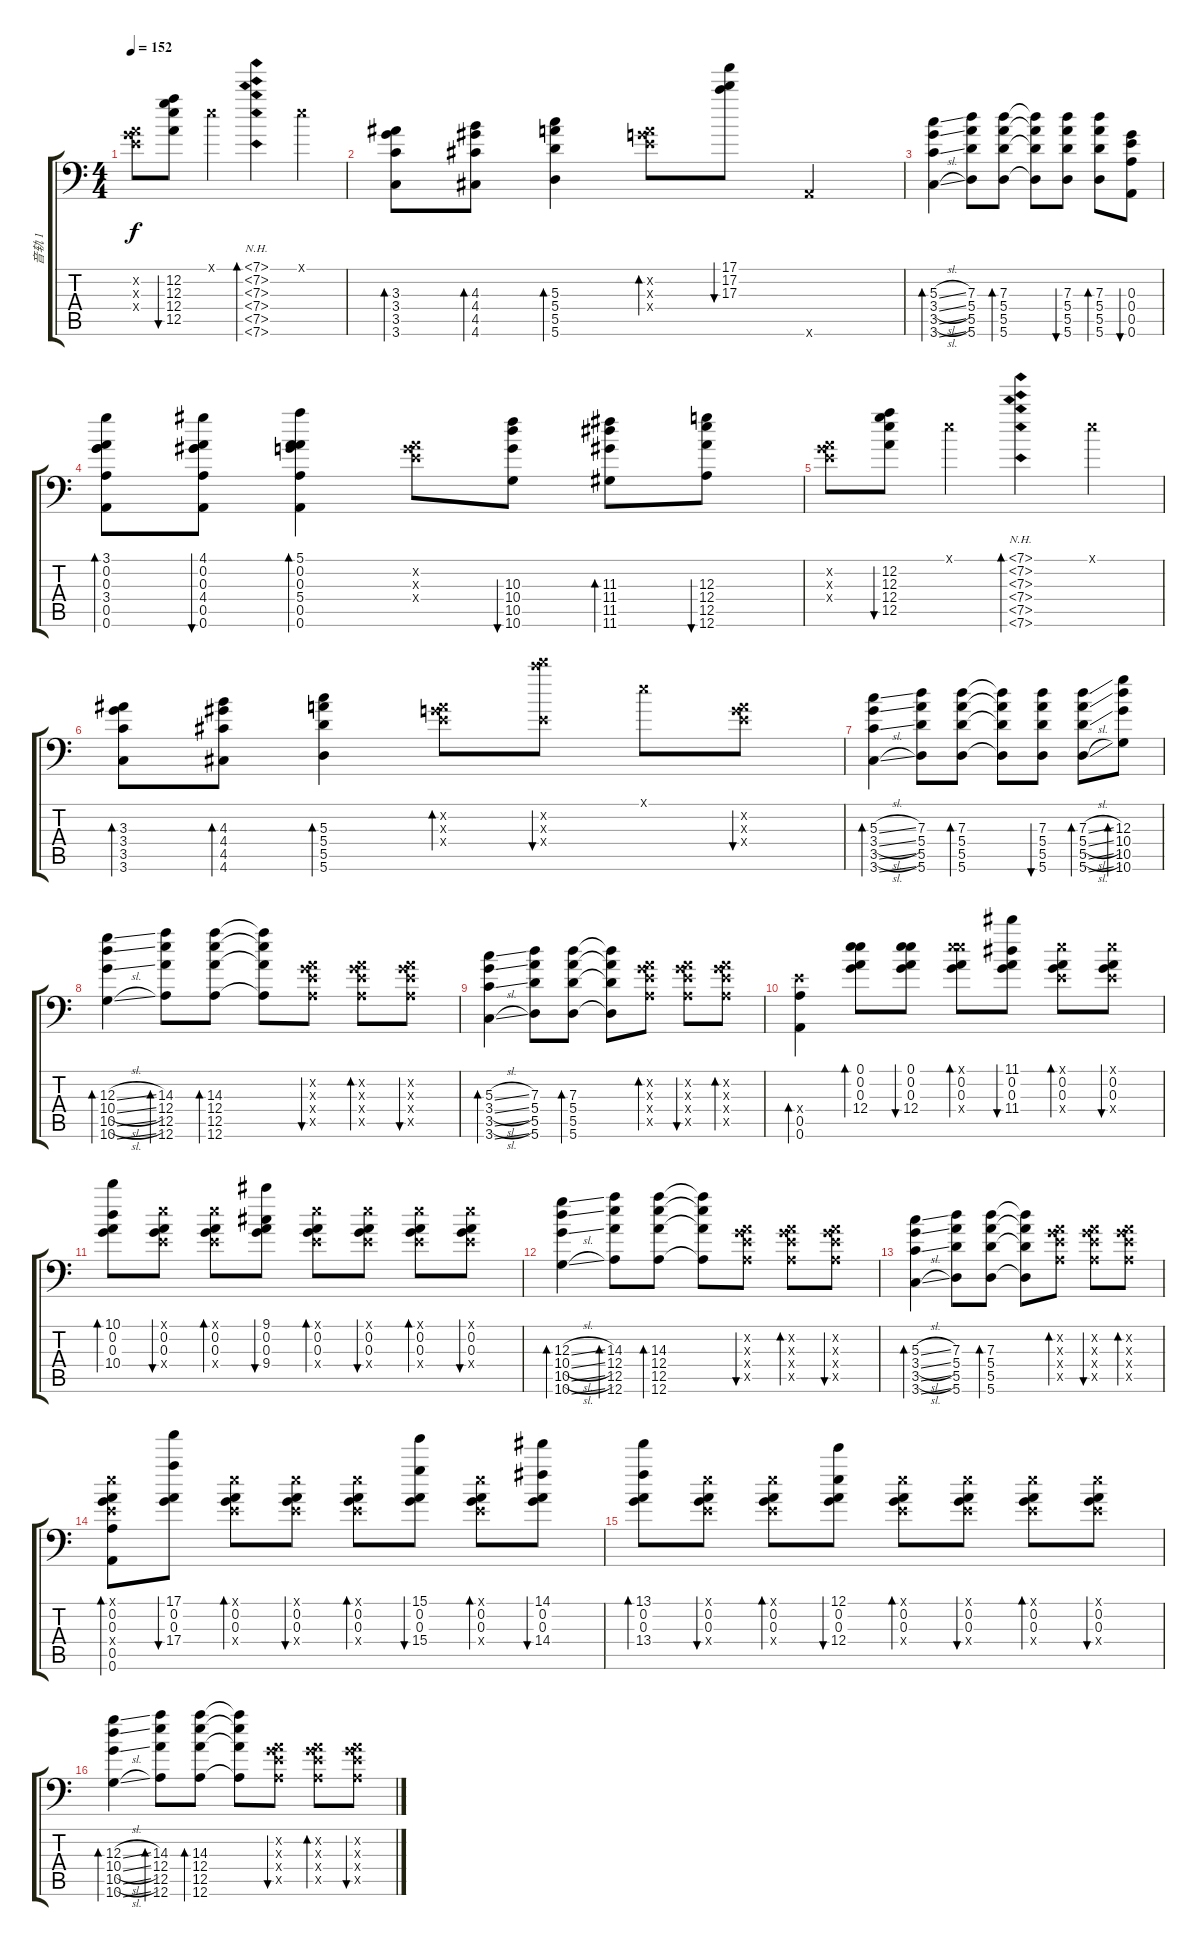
\track ("音轨 1" "音轨 1") {instrument acousticguitarsteel}
\staff {score tabs}
\tuning (E4 A3 G3 E3 A2 A1) {hide}
\ts (4 4)
\tempo 152
\clef f4
\ks c
(0.2{x} 0.3{x} 0.4{x}).8{dy f} (12.2 12.3 12.4 12.5).8{bu 120} 0.1{x}.4 (7.1{nh} 7.2{nh} 7.3{nh} 7.4{nh} 7.5{nh} 7.6{nh}).4{bd 480} 0.1{x}.4 |
(3.3 3.4 3.5 3.6).8{bd 60} (4.3 4.4 4.5 4.6).8{bd 60} (5.3 5.4 5.5 5.6).4{bd 60} (0.2{x} 0.3{x} 0.4{x}).8{bd 60} (17.1 17.2 17.3).8{bu 60} 0.6{x}.4 |
(5.3{sl} 3.4{sl} 3.5{sl} 3.6{sl}).4{bd 60} (7.3 5.4 5.5 5.6).8 (7.3 5.4 5.5 5.6).8{bd 60} (7.3{t} 5.4{t} 5.5{t} 5.6{t}).8 (7.3 5.4 5.5 5.6).8{bu 60} (7.3 5.4 5.5 5.6).8{bd 60} (0.3 0.4 0.5 0.6).8{bu 60} |
(3.1 0.2 0.3 3.4 0.5 0.6).8{bd 60} (4.1 0.2 0.3 4.4 0.5 0.6).8{bu 60} (5.1 0.2 0.3 5.4 0.5 0.6).4{bd 60} (0.2{x} 0.3{x} 0.4{x}).8 (10.3 10.4 10.5 10.6).8{bu 60} (11.3 11.4 11.5 11.6).8{bd 60} (12.3 12.4 12.5 12.6).8{bu 60} |
(0.2{x} 0.3{x} 0.4{x}).8 (12.2 12.3 12.4 12.5).8{bu 120} 0.1{x}.4 (7.1{nh} 7.2{nh} 7.3{nh} 7.4{nh} 7.5{nh} 7.6{nh}).4{bd 480} 0.1{x}.4 |
(3.3 3.4 3.5 3.6).8{bd 60} (4.3 4.4 4.5 4.6).8{bd 60} (5.3 5.4 5.5 5.6).4{bd 60} (0.2{x} 0.3{x} 0.4{x}).8{bd 60} (17.2{x} 17.3{x} 0.4{x}).8{bu 60} 0.1{x}.8 (0.2{x} 0.3{x} 0.4{x}).8{bu 60} |
(5.3{sl} 3.4{sl} 3.5{sl} 3.6{sl}).4{bd 60} (7.3 5.4 5.5 5.6).8 (7.3 5.4 5.5 5.6).8{bd 60} (7.3{t} 5.4{t} 5.5{t} 5.6{t}).8 (7.3 5.4 5.5 5.6).8{bu 60} (7.3{sl} 5.4{sl} 5.5{sl} 5.6{sl}).8{bd 60} (12.3 10.4 10.5 10.6).8{bd 60} |
(12.3{sl} 10.4{sl} 10.5{sl} 10.6{sl}).4{bd 60} (14.3 12.4 12.5 12.6).8{bd 60} (14.3 12.4 12.5 12.6).8{bd 60} (14.3{t} 12.4{t} 12.5{t} 12.6{t}).8 (0.2{x} 0.3{x} 0.4{x} 0.5{x}).8{bu 60} (0.2{x} 0.3{x} 0.4{x} 0.5{x}).8{bd 60} (0.2{x} 0.3{x} 0.4{x} 0.5{x}).8{bu 60} |
(5.3{sl} 3.4{sl} 3.5{sl} 3.6{sl}).4{bd 60} (7.3 5.4 5.5 5.6).8 (7.3 5.4 5.5 5.6).8{bd 60} (7.3{t} 5.4{t} 5.5{t} 5.6{t}).8 (0.2{x} 0.3{x} 0.4{x} 0.5{x}).8{bd 60} (0.2{x} 0.3{x} 0.4{x} 0.5{x}).8{bu 60} (0.2{x} 0.3{x} 0.4{x} 0.5{x}).8{bd 60} |
(0.4{x} 0.5 0.6).4{bd 60} (0.1 0.2 0.3 12.4).8{bd 60} (0.1 0.2 0.3 12.4).8{bu 60} (0.1{x} 0.2 0.3 12.4{x}).8{bd 60} (11.1 0.2 0.3 11.4).8{bu 60} (0.1{x} 0.2 0.3 0.4{x}).8{bd 60} (0.1{x} 0.2 0.3 0.4{x}).8{bu 60} |
(10.1 0.2 0.3 10.4).8{bd 60} (0.1{x} 0.2 0.3 0.4{x}).8{bu 60} (0.1{x} 0.2 0.3 0.4{x}).8{bd 60} (9.1 0.2 0.3 9.4).8{bu 60} (0.1{x} 0.2 0.3 0.4{x}).8{bd 60} (0.1{x} 0.2 0.3 0.4{x}).8{bu 60} (0.1{x} 0.2 0.3 0.4{x}).8{bd 60} (0.1{x} 0.2 0.3 0.4{x}).8{bu 60} |
(12.3{sl} 10.4{sl} 10.5{sl} 10.6{sl}).4{bd 60} (14.3 12.4 12.5 12.6).8{bd 60} (14.3 12.4 12.5 12.6).8{bd 60} (14.3{t} 12.4{t} 12.5{t} 12.6{t}).8 (0.2{x} 0.3{x} 0.4{x} 0.5{x}).8{bu 60} (0.2{x} 0.3{x} 0.4{x} 0.5{x}).8{bd 60} (0.2{x} 0.3{x} 0.4{x} 0.5{x}).8{bu 60} |
(5.3{sl} 3.4{sl} 3.5{sl} 3.6{sl}).4{bd 60} (7.3 5.4 5.5 5.6).8 (7.3 5.4 5.5 5.6).8{bd 60} (7.3{t} 5.4{t} 5.5{t} 5.6{t}).8 (0.2{x} 0.3{x} 0.4{x} 0.5{x}).8{bd 60} (0.2{x} 0.3{x} 0.4{x} 0.5{x}).8{bu 60} (0.2{x} 0.3{x} 0.4{x} 0.5{x}).8{bd 60} |
(0.1{x} 0.2 0.3 0.4{x} 0.5 0.6).8{bd 60} (17.1 0.2 0.3 17.4).8{bu 60} (0.1{x} 0.2 0.3 0.4{x}).8{bd 60} (0.1{x} 0.2 0.3 0.4{x}).8{bu 60} (0.1{x} 0.2 0.3 0.4{x}).8{bd 60} (15.1 0.2 0.3 15.4).8{bu 60} (0.1{x} 0.2 0.3 0.4{x}).8{bd 60} (14.1 0.2 0.3 14.4).8{bu 60} |
(13.1 0.2 0.3 13.4).8{bd 60} (0.1{x} 0.2 0.3 0.4{x}).8{bu 60} (0.1{x} 0.2 0.3 0.4{x}).8{bd 60} (12.1 0.2 0.3 12.4).8{bu 60} (0.1{x} 0.2 0.3 0.4{x}).8{bd 60} (0.1{x} 0.2 0.3 0.4{x}).8{bu 60} (0.1{x} 0.2 0.3 0.4{x}).8{bd 60} (0.1{x} 0.2 0.3 0.4{x}).8{bu 60} |
(12.3{sl} 10.4{sl} 10.5{sl} 10.6{sl}).4{bd 60} (14.3 12.4 12.5 12.6).8{bd 60} (14.3 12.4 12.5 12.6).8{bd 60} (14.3{t} 12.4{t} 12.5{t} 12.6{t}).8 (0.2{x} 0.3{x} 0.4{x} 0.5{x}).8{bu 60} (0.2{x} 0.3{x} 0.4{x} 0.5{x}).8{bd 60} (0.2{x} 0.3{x} 0.4{x} 0.5{x}).8{bu 60}
